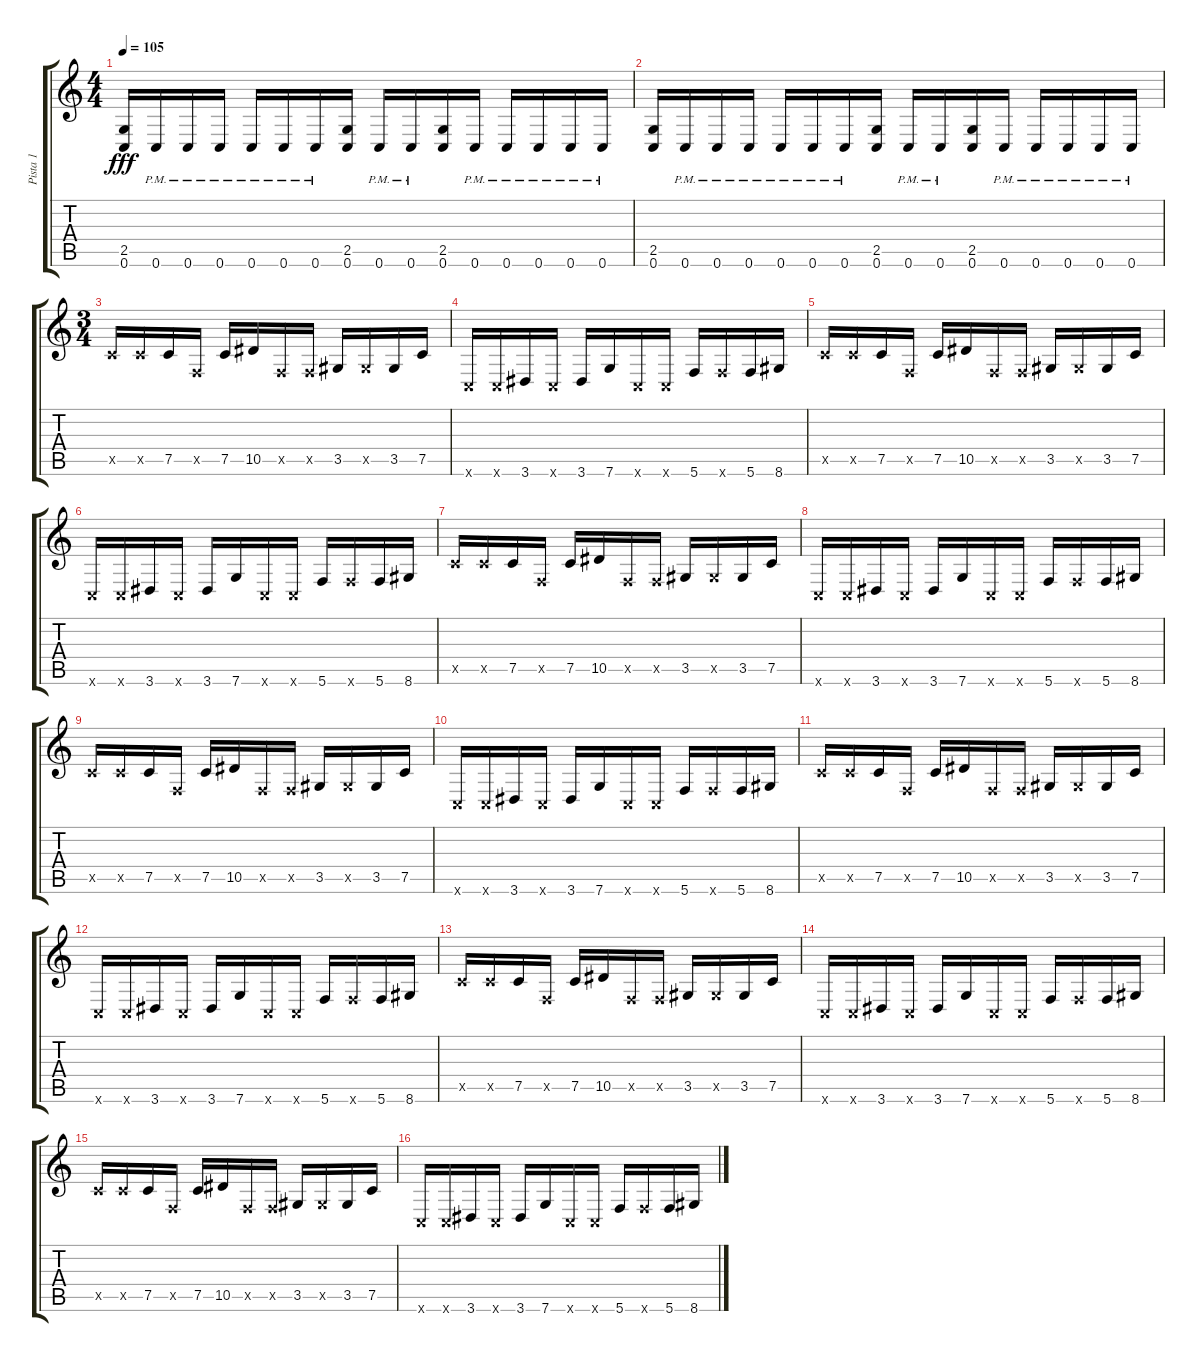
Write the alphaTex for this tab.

\track ("Pista 1" "Pista 1") {instrument distortionguitar}
\staff {score tabs}
\tuning (C4 G3 Eb3 Bb2 F2 C2) {hide}
\ts (4 4)
\tempo 105
\clef g2
\ks c
(2.5 0.6).16{dy fff} 0.6{pm}.16 0.6{pm}.16 0.6{pm}.16 0.6{pm}.16 0.6{pm}.16 0.6{pm}.16 (2.5 0.6).16 0.6{pm}.16 0.6{pm}.16 (2.5 0.6).16 0.6{pm}.16 0.6{pm}.16 0.6{pm}.16 0.6{pm}.16 0.6{pm}.16 |
(2.5 0.6).16 0.6{pm}.16 0.6{pm}.16 0.6{pm}.16 0.6{pm}.16 0.6{pm}.16 0.6{pm}.16 (2.5 0.6).16 0.6{pm}.16 0.6{pm}.16 (2.5 0.6).16 0.6{pm}.16 0.6{pm}.16 0.6{pm}.16 0.6{pm}.16 0.6{pm}.16 |
\ts (3 4)
7.5{x}.16 7.5{x}.16 7.5.16 0.5{x}.16 7.5.16 10.5.16 0.5{x}.16 0.5{x}.16 3.5.16 3.5{x}.16 3.5.16 7.5.16 |
0.6{x}.16 0.6{x}.16 3.6.16 0.6{x}.16 3.6.16 7.6.16 0.6{x}.16 0.6{x}.16 5.6.16 5.6{x}.16 5.6.16 8.6.16 |
7.5{x}.16 7.5{x}.16 7.5.16 0.5{x}.16 7.5.16 10.5.16 0.5{x}.16 0.5{x}.16 3.5.16 3.5{x}.16 3.5.16 7.5.16 |
0.6{x}.16 0.6{x}.16 3.6.16 0.6{x}.16 3.6.16 7.6.16 0.6{x}.16 0.6{x}.16 5.6.16 5.6{x}.16 5.6.16 8.6.16 |
7.5{x}.16 7.5{x}.16 7.5.16 0.5{x}.16 7.5.16 10.5.16 0.5{x}.16 0.5{x}.16 3.5.16 3.5{x}.16 3.5.16 7.5.16 |
0.6{x}.16 0.6{x}.16 3.6.16 0.6{x}.16 3.6.16 7.6.16 0.6{x}.16 0.6{x}.16 5.6.16 5.6{x}.16 5.6.16 8.6.16 |
7.5{x}.16 7.5{x}.16 7.5.16 0.5{x}.16 7.5.16 10.5.16 0.5{x}.16 0.5{x}.16 3.5.16 3.5{x}.16 3.5.16 7.5.16 |
0.6{x}.16 0.6{x}.16 3.6.16 0.6{x}.16 3.6.16 7.6.16 0.6{x}.16 0.6{x}.16 5.6.16 5.6{x}.16 5.6.16 8.6.16 |
7.5{x}.16 7.5{x}.16 7.5.16 0.5{x}.16 7.5.16 10.5.16 0.5{x}.16 0.5{x}.16 3.5.16 3.5{x}.16 3.5.16 7.5.16 |
0.6{x}.16 0.6{x}.16 3.6.16 0.6{x}.16 3.6.16 7.6.16 0.6{x}.16 0.6{x}.16 5.6.16 5.6{x}.16 5.6.16 8.6.16 |
7.5{x}.16 7.5{x}.16 7.5.16 0.5{x}.16 7.5.16 10.5.16 0.5{x}.16 0.5{x}.16 3.5.16 3.5{x}.16 3.5.16 7.5.16 |
0.6{x}.16 0.6{x}.16 3.6.16 0.6{x}.16 3.6.16 7.6.16 0.6{x}.16 0.6{x}.16 5.6.16 5.6{x}.16 5.6.16 8.6.16 |
7.5{x}.16 7.5{x}.16 7.5.16 0.5{x}.16 7.5.16 10.5.16 0.5{x}.16 0.5{x}.16 3.5.16 3.5{x}.16 3.5.16 7.5.16 |
0.6{x}.16 0.6{x}.16 3.6.16 0.6{x}.16 3.6.16 7.6.16 0.6{x}.16 0.6{x}.16 5.6.16 5.6{x}.16 5.6.16 8.6.16
